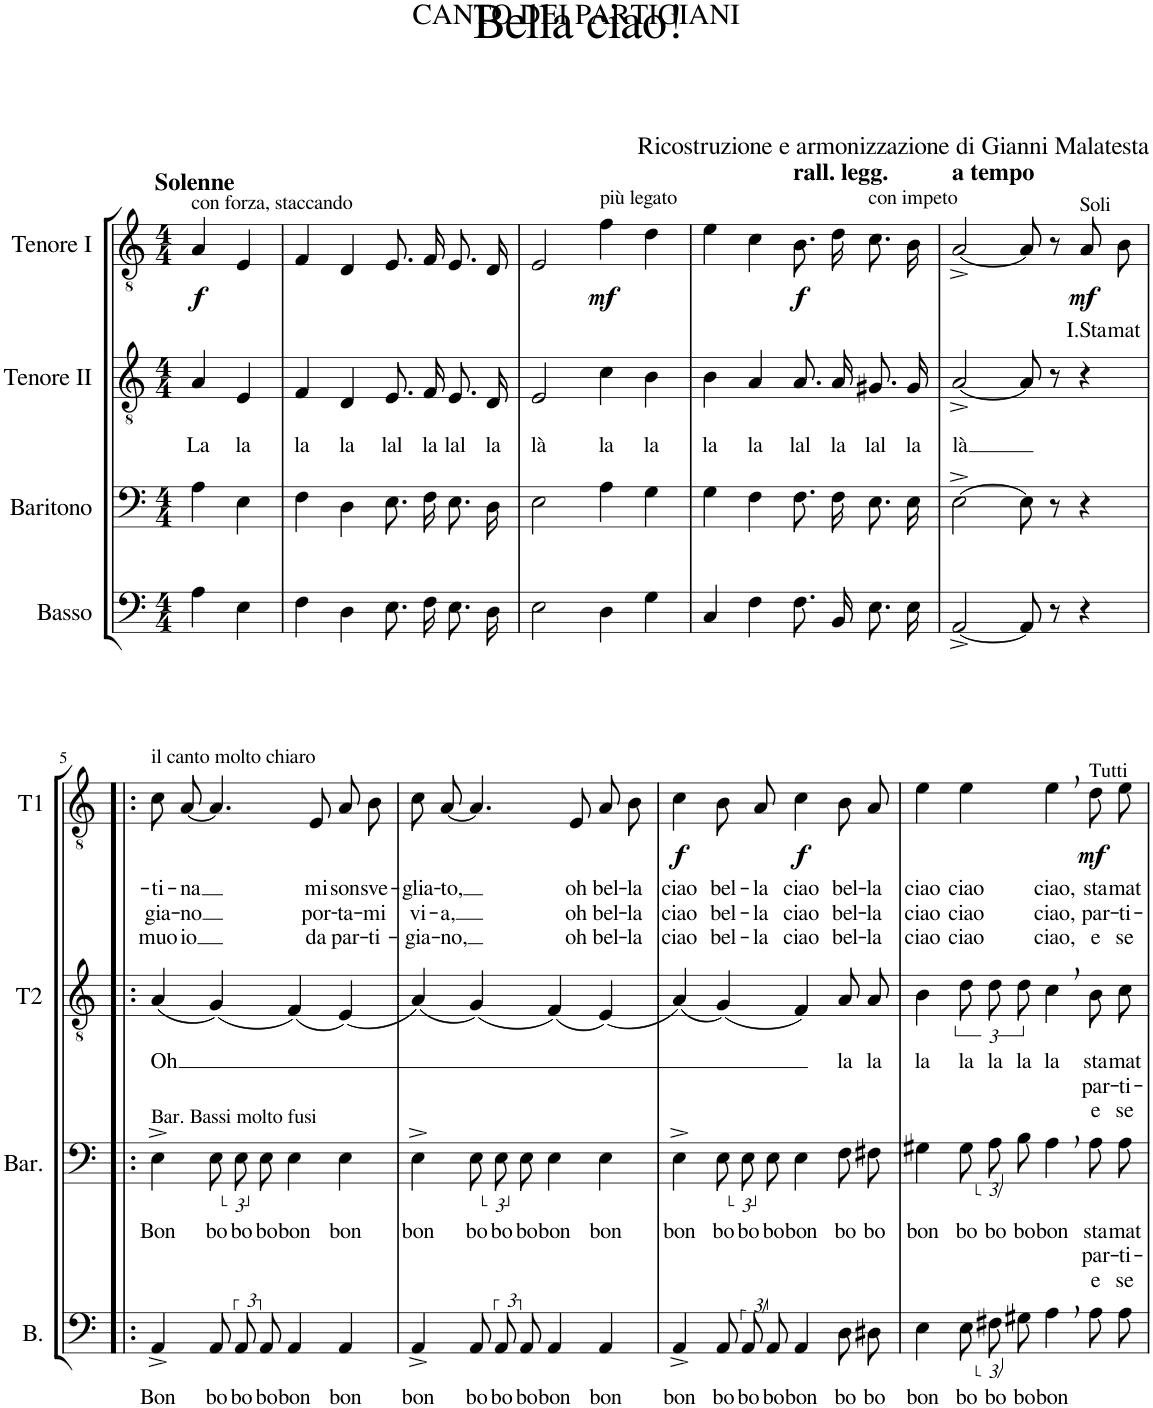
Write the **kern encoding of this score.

**kern	**text	**kern	**text	**text	**text	**kern	**text	**text	**text	**kern	**text	**text	**text	**dynam
*part4	*part4	*part3	*part3	*part3	*part3	*part2	*part2	*part2	*part2	*part1	*part1	*part1	*part1	*part1
*staff4	*staff4	*staff3	*staff3	*staff3	*staff3	*staff2	*staff2	*staff2	*staff2	*staff1	*staff1	*staff1	*staff1	*staff1
*I"Basso	*	*I"Baritono	*	*	*	*I"Tenore II	*	*	*	*I"Tenore I	*	*	*	*
*I'B.	*	*I'Bar.	*	*	*	*I'T2	*	*	*	*I'T1	*	*	*	*
*clefF4	*	*clefF4	*	*	*	*clefGv2	*	*	*	*clefGv2	*	*	*	*
*k[]	*	*k[]	*	*	*	*k[]	*	*	*	*k[]	*	*	*	*
*M4/4	*	*M4/4	*	*	*	*M4/4	*	*	*	*M4/4	*	*	*	*
=	=	=	=	=	=	=	=	=	=	=	=	=	=	=
!	!	!	!	!	!	!	!	!	!	!LO:TX:a:t=con forza, staccando	!	!	!	!
!	!	!	!	!	!	!	!	!	!	!LO:TX:a:B:t=Solenne	!	!	!	!
!	!	!	!	!	!	!	!	!LO:LY:b	!	!	!	!	!	!LO:DY:b
4A'\	.	4A'\	.	.	.	4A'/	.	La	.	4A'/	.	.	.	f
!	!	!	!	!	!	!	!	!LO:LY:b	!	!	!	!	!	!
4E'\	.	4E'\	.	.	.	4E'/	.	la	.	4E'/	.	.	.	.
=1	=1	=1	=1	=1	=1	=1	=1	=1	=1	=1	=1	=1	=1	=1
!	!	!	!	!	!	!	!	!LO:LY:b	!	!	!	!	!	!
4F'\	.	4F'\	.	.	.	4F'/	.	la	.	4F'/	.	.	.	.
!	!	!	!	!	!	!	!	!LO:LY:b	!	!	!	!	!	!
4D'\	.	4D'\	.	.	.	4D'/	.	la	.	4D'/	.	.	.	.
!	!	!	!	!	!	!	!	!LO:LY:b	!	!	!	!	!	!
8.E'\L	.	8.E'\L	.	.	.	8.E'/L	.	lal	.	8.E'/L	.	.	.	.
!	!	!	!	!	!	!	!	!LO:LY:b	!	!	!	!	!	!
16F'\Jk	.	16F'\Jk	.	.	.	16F'/Jk	.	la	.	16F'/Jk	.	.	.	.
!	!	!	!	!	!	!	!	!LO:LY:b	!	!	!	!	!	!
8.E'\L	.	8.E'\L	.	.	.	8.E'/L	.	lal	.	8.E'/L	.	.	.	.
!	!	!	!	!	!	!	!	!LO:LY:b	!	!	!	!	!	!
16D'\Jk	.	16D'\Jk	.	.	.	16D'/Jk	.	la	.	16D'/Jk	.	.	.	.
=2	=2	=2	=2	=2	=2	=2	=2	=2	=2	=2	=2	=2	=2	=2
!	!	!	!	!	!	!	!	!LO:LY:b	!	!	!	!	!	!
2E'\	.	2E'\	.	.	.	2E'/	.	là	.	2E'/	.	.	.	.
!	!	!	!	!	!	!	!	!	!	!LO:TX:a:t=più legato	!	!	!	!
!	!	!	!	!	!	!	!	!LO:LY:b	!	!	!	!	!	!LO:DY:b
4D\	.	4A\	.	.	.	4c\	.	la	.	4f\	.	.	.	mf
!	!	!	!	!	!	!	!	!LO:LY:b	!	!	!	!	!	!
4G\	.	4G\	.	.	.	4B\	.	la	.	4d\	.	.	.	.
=3	=3	=3	=3	=3	=3	=3	=3	=3	=3	=3	=3	=3	=3	=3
!	!	!	!	!	!	!	!	!LO:LY:b	!	!	!	!	!	!
4C/	.	4G\	.	.	.	4B\	.	la	.	4e\	.	.	.	.
!	!	!	!	!	!	!	!	!LO:LY:b	!	!	!	!	!	!
4F\	.	4F\	.	.	.	4A/	.	la	.	4c\	.	.	.	.
!	!	!	!	!	!	!	!	!	!	!LO:TX:a:B:t=rall. legg.	!	!	!	!
!	!	!	!	!	!	!	!	!LO:LY:b	!	!	!	!	!	!LO:DY:b
8.F\L	.	8.F\L	.	.	.	8.A/L	.	lal	.	8.B\L	.	.	.	f
!	!	!	!	!	!	!	!	!LO:LY:b	!	!	!	!	!	!
16BB\Jk	.	16F\Jk	.	.	.	16A/Jk	.	la	.	16d\Jk	.	.	.	.
!	!	!	!	!	!	!	!	!	!	!LO:TX:a:t=con impeto	!	!	!	!
!	!	!	!	!	!	!	!	!LO:LY:b	!	!	!	!	!	!
8.E\L	.	8.E\L	.	.	.	8.G#X/L	.	lal	.	8.c\L	.	.	.	.
!	!	!	!	!	!	!	!	!LO:LY:b	!	!	!	!	!	!
16E\Jk	.	16E\Jk	.	.	.	16G#/Jk	.	la	.	16B\Jk	.	.	.	.
=4	=4	=4	=4	=4	=4	=4	=4	=4	=4	=4	=4	=4	=4	=4
!	!	!	!	!	!	!	!	!	!	!LO:TX:a:B:t=a tempo	!	!	!	!
!	!	!	!	!	!	!	!	!LO:LY:b	!	!	!	!	!	!
[2AA^/	.	[2E^\	.	.	.	[2A^/	.	là	.	[2A^/	.	.	.	.
8AA/]	.	8E\]	.	.	.	8A/]	.	.	.	8A/]	.	.	.	.
8r	.	8r	.	.	.	8r	.	.	.	8r	.	.	.	.
!	!	!	!	!	!	!	!	!	!	!LO:TX:a:t=Soli	!	!	!	!
!	!	!	!	!	!	!	!	!	!	!	!LO:LY:b	!	!	!LO:DY:b
4r	.	4r	.	.	.	4r	.	.	.	8A/L	I.Sta-	.	.	mf
!	!	!	!	!	!	!	!	!	!	!	!LO:LY:b	!	!	!
.	.	.	.	.	.	.	.	.	.	8B/J	-mat-	.	.	.
!!LO:LB:g=z
=5!|:	=5!|:	=5!|:	=5!|:	=5!|:	=5!|:	=5!|:	=5!|:	=5!|:	=5!|:	=5!|:	=5!|:	=5!|:	=5!|:	=5!|:
!	!	!	!	!	!	!	!	!	!	!LO:TX:a:t=il canto molto chiaro	!	!	!	!
!	!	!LO:TX:a:t=Bar. Bassi molto fusi	!	!	!	!	!	!	!	!	!	!	!	!
!	!LO:LY:b	!	!LO:LY:b	!	!	!	!LO:LY:b	!	!	!	!LO:LY:b	!LO:LY:b	!LO:LY:b	!
4AA^/	Bon	4E^\	Bon	.	.	(4A/	Oh	.	.	8c>\L	-ti-	gia-	muo-	.
!	!	!	!	!	!	!	!	!	!	!	!LO:LY:b	!LO:LY:b	!LO:LY:b	!
.	.	.	.	.	.	.	.	.	.	[8A\J	-na	-no	-io	.
!	!LO:LY:b	!	!LO:LY:b	!	!	!	!	!	!	!	!	!	!	!
12AA>/L	bo	12E>\L	bo	.	.	(4G/)	.	.	.	4.A/]	.	.	.	.
!	!LO:LY:b	!	!LO:LY:b	!	!	!	!	!	!	!	!	!	!	!
12AA>/	bo	12E>\	bo	.	.	.	.	.	.	.	.	.	.	.
!	!LO:LY:b	!	!LO:LY:b	!	!	!	!	!	!	!	!	!	!	!
12AA>/J	bo	12E>\J	bo	.	.	.	.	.	.	.	.	.	.	.
!	!LO:LY:b	!	!LO:LY:b	!	!	!	!	!	!	!	!	!	!	!
4AA/	bon	4E\	bon	.	.	(4F/)	.	.	.	.	.	.	.	.
!	!	!	!	!	!	!	!	!	!	!	!LO:LY:b	!LO:LY:b	!LO:LY:b	!
.	.	.	.	.	.	.	.	.	.	8E/	mi	por-	da	.
!	!LO:LY:b	!	!LO:LY:b	!	!	!	!	!	!	!	!LO:LY:b	!LO:LY:b	!LO:LY:b	!
4AA/	bon	4E\	bon	.	.	(4E/)	.	.	.	8A/L	son	-ta-	par-	.
!	!	!	!	!	!	!	!	!	!	!	!LO:LY:b	!LO:LY:b	!LO:LY:b	!
.	.	.	.	.	.	.	.	.	.	8B/J	sve-	-mi	-ti-	.
=6	=6	=6	=6	=6	=6	=6	=6	=6	=6	=6	=6	=6	=6	=6
!	!LO:LY:b	!	!LO:LY:b	!	!	!	!	!	!	!	!LO:LY:b	!LO:LY:b	!LO:LY:b	!
4AA^/	bon	4E^\	bon	.	.	(4A/)	.	.	.	8c>\L	-glia-	vi-	-gia-	.
!	!	!	!	!	!	!	!	!	!	!	!LO:LY:b	!LO:LY:b	!LO:LY:b	!
.	.	.	.	.	.	.	.	.	.	[8A\J	-to,	-a,	-no,	.
!	!LO:LY:b	!	!LO:LY:b	!	!	!	!	!	!	!	!	!	!	!
12AA>/L	bo	12E>\L	bo	.	.	(4G/)	.	.	.	4.A/]	.	.	.	.
!	!LO:LY:b	!	!LO:LY:b	!	!	!	!	!	!	!	!	!	!	!
12AA>/	bo	12E>\	bo	.	.	.	.	.	.	.	.	.	.	.
!	!LO:LY:b	!	!LO:LY:b	!	!	!	!	!	!	!	!	!	!	!
12AA>/J	bo	12E>\J	bo	.	.	.	.	.	.	.	.	.	.	.
!	!LO:LY:b	!	!LO:LY:b	!	!	!	!	!	!	!	!	!	!	!
4AA/	bon	4E\	bon	.	.	(4F/)	.	.	.	.	.	.	.	.
!	!	!	!	!	!	!	!	!	!	!	!LO:LY:b	!LO:LY:b	!LO:LY:b	!
.	.	.	.	.	.	.	.	.	.	8E/	oh	oh	oh	.
!	!LO:LY:b	!	!LO:LY:b	!	!	!	!	!	!	!	!LO:LY:b	!LO:LY:b	!LO:LY:b	!
4AA/	bon	4E\	bon	.	.	(4E/)	.	.	.	8A/L	bel-	bel-	bel-	.
!	!	!	!	!	!	!	!	!	!	!	!LO:LY:b	!LO:LY:b	!LO:LY:b	!
.	.	.	.	.	.	.	.	.	.	8B/J	-la	-la	-la	.
=7	=7	=7	=7	=7	=7	=7	=7	=7	=7	=7	=7	=7	=7	=7
!	!LO:LY:b	!	!LO:LY:b	!	!	!	!	!	!	!	!LO:LY:b	!LO:LY:b	!LO:LY:b	!LO:DY:b
4AA^/	bon	4E^\	bon	.	.	(4A/)	.	.	.	4c>\	ciao	ciao	ciao	f
!	!LO:LY:b	!	!LO:LY:b	!	!	!	!	!	!	!	!LO:LY:b	!LO:LY:b	!LO:LY:b	!
12AA>/L	bo	12E>\L	bo	.	.	(4G/)	.	.	.	8B/L	bel-	bel-	bel-	.
!	!LO:LY:b	!	!LO:LY:b	!	!	!	!	!	!	!	!	!	!	!
12AA>/	bo	12E>\	bo	.	.	.	.	.	.	.	.	.	.	.
!	!	!	!	!	!	!	!	!	!	!	!LO:LY:b	!LO:LY:b	!LO:LY:b	!
.	.	.	.	.	.	.	.	.	.	8A/J	-la	-la	-la	.
!	!LO:LY:b	!	!LO:LY:b	!	!	!	!	!	!	!	!	!	!	!
12AA>/J	bo	12E>\J	bo	.	.	.	.	.	.	.	.	.	.	.
!	!LO:LY:b	!	!LO:LY:b	!	!	!	!	!	!	!	!LO:LY:b	!LO:LY:b	!LO:LY:b	!LO:DY:b
4AA/	bon	4E\	bon	.	.	4F/)	.	.	.	4c>\	ciao	ciao	ciao	f
!	!LO:LY:b	!	!LO:LY:b	!	!	!	!LO:LY:b	!	!	!	!LO:LY:b	!LO:LY:b	!LO:LY:b	!
8D\L	bo	8F\L	bo	.	.	8A/L	la	.	.	8B/L	bel-	bel-	bel-	.
!	!LO:LY:b	!	!LO:LY:b	!	!	!	!LO:LY:b	!	!	!	!LO:LY:b	!LO:LY:b	!LO:LY:b	!
8D#X\J	bo	8F#X\J	bo	.	.	8A/J	la	.	.	8A/J	-la	-la	-la	.
=8	=8	=8	=8	=8	=8	=8	=8	=8	=8	=8	=8	=8	=8	=8
!	!LO:LY:b	!	!LO:LY:b	!	!	!	!LO:LY:b	!	!	!	!LO:LY:b	!LO:LY:b	!LO:LY:b	!
4E\	bon	4G#X\	bon	.	.	4B\	la	.	.	4e\	ciao	ciao	ciao	.
!	!LO:LY:b	!	!LO:LY:b	!	!	!	!LO:LY:b	!	!	!	!LO:LY:b	!LO:LY:b	!LO:LY:b	!
12E>\L	bo	12G#>\L	bo	.	.	12d>\L	la	.	.	4e\	ciao	ciao	ciao	.
!	!LO:LY:b	!	!LO:LY:b	!	!	!	!LO:LY:b	!	!	!	!	!	!	!
12F#X>\	bo	12A>\	bo	.	.	12d>\	la	.	.	.	.	.	.	.
!	!LO:LY:b	!	!LO:LY:b	!	!	!	!LO:LY:b	!	!	!	!	!	!	!
12G#X>\J	bo	12B>\J	bo	.	.	12d>\J	la	.	.	.	.	.	.	.
!	!LO:LY:b	!	!LO:LY:b	!	!	!	!LO:LY:b	!	!	!	!LO:LY:b	!LO:LY:b	!LO:LY:b	!
4A,\	bon	4A,\	bon	.	.	4c,\	la	.	.	4e,\	ciao,	ciao,	ciao,	.
!	!	!	!	!	!	!	!	!	!	!LO:TX:a:t=Tutti	!	!	!	!
!	!	!	!LO:LY:b	!LO:LY:b	!LO:LY:b	!	!LO:LY:b	!LO:LY:b	!LO:LY:b	!	!LO:LY:b	!LO:LY:b	!LO:LY:b	!LO:DY:b
8A\L	.	8A\L	sta-	par-	e	8B\L	sta-	par-	e	8d\L	sta-	par-	e	mf
!	!	!	!LO:LY:b	!LO:LY:b	!LO:LY:b	!	!LO:LY:b	!LO:LY:b	!LO:LY:b	!	!LO:LY:b	!LO:LY:b	!LO:LY:b	!
8A\J	.	8A\J	-mat-	-ti-	se	8c\J	-mat-	-ti-	se	8e\J	-mat-	-ti-	se	.
=	=	=	=	=	=	=	=	=	=	=	=	=	=	=
*-	*-	*-	*-	*-	*-	*-	*-	*-	*-	*-	*-	*-	*-	*-
